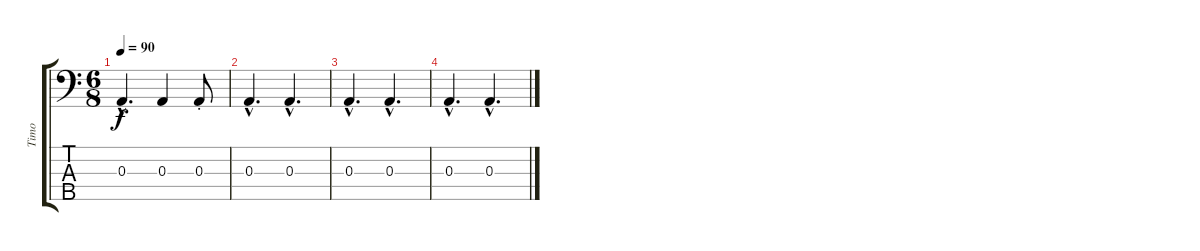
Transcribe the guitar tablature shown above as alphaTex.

\track ("Timo" "Timo") {instrument electricbassfinger}
\staff {score tabs}
\tuning (G2 D2 A1 E1 B0) {hide}
\ts (6 8)
\tempo 90
\clef f4
\ks c
0.3{hac}.4{d dy f} 0.3.4 0.3{st}.8 |
0.3{hac}.4{d} 0.3{hac}.4{d} |
0.3{hac}.4{d} 0.3{hac}.4{d} |
0.3{hac}.4{d} 0.3{hac}.4{d}
